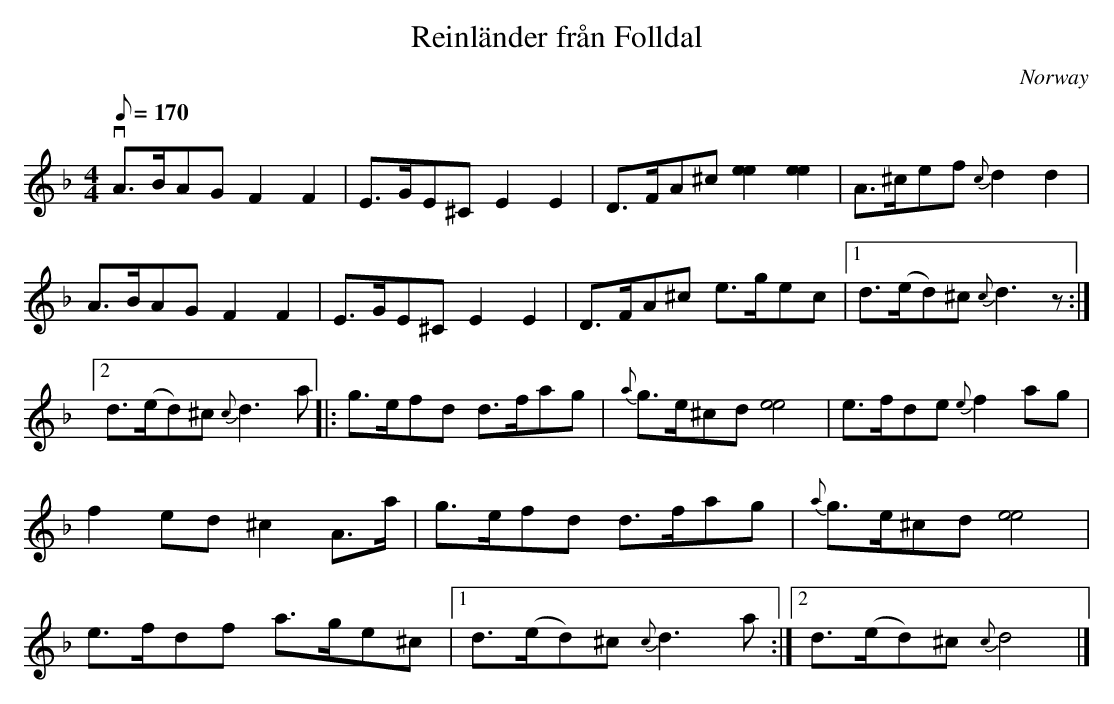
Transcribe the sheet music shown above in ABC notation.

X:1
T:Reinländer från Folldal
L:1/8
M:4/4
O:Norway
Q:170
K:D min
vA>BAG F2 F2 | E>GE^C E2 E2 | \
D>FA^c [e2e2] [e2e2] | A>^cef {c}d2 d2 | \
A>BAG F2 F2 | E>GE^C E2 E2 | D>FA^c e>gec \
|1 d>(ed)^c {c}d3 z :|2 d>(ed)^c {c}d3 a |: \
g>efd d>fag | {a}g>e^cd [e4e4] | \
e>fde {e}f2 ag | f2 ed ^c2 A>a | \
g>efd d>fag | {a}g>e^cd [e4e4] | \
e>fdf a>ge^c \
|1 d>(ed)^c {c}d3 a :|2 d>(ed)^c {c}d4 |]
